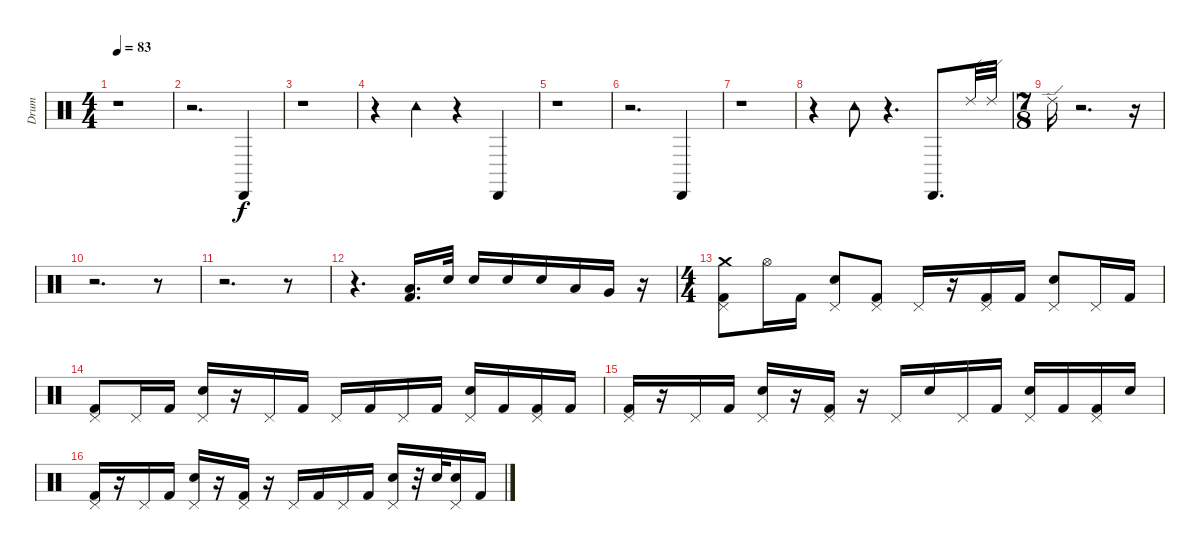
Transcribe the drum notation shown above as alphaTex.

\track ("Drum" "Drum") {instrument percussion}
\staff {score}
\articulation defaults
\ts (4 4)
\tempo 83
\clef neutral
\ks c
r.1{dy f} |
r.2{d} "Cabasa (hit)".4 |
r.1 |
r.4 "Tambourine (hit)".4 r.4 "Cabasa (hit)".4 |
r.1 |
r.2{d} "Cabasa (hit)".4 |
r.1 |
r.4 "Tambourine (hit)".8 r.4{d} "Cabasa (hit)".8{d} "Ride (edge) 2".32 "Ride (edge) 2".32 |
\ts (7 8)
"Ride (edge) 2".16 r.2{d} r.16 |
r.2{d} r.8 |
r.2{d} r.8 |
r.4{d} ("Low Tom (hit)" "Kick (hit) 2").16{d} "Electric Snare (hit)".32 "Electric Snare (hit)".16 "Electric Snare (hit)".16 "Electric Snare (hit)".16 "Low Tom (hit)".16 "Very Low Tom (hit)".16 r.16 |
\ts (4 4)
("Crash medium (hit)" "Pedal Hi-Hat (hit)" "Kick (hit) 2").8 "Hi-Hat (open)".16 "Kick (hit) 2".16 ("Pedal Hi-Hat (hit)" "Electric Snare (hit)").8 ("Pedal Hi-Hat (hit)" "Kick (hit) 2").8 "Pedal Hi-Hat (hit)".16 r.16 ("Pedal Hi-Hat (hit)" "Kick (hit) 2").16 "Kick (hit) 2".16 ("Pedal Hi-Hat (hit)" "Electric Snare (hit)").8 "Pedal Hi-Hat (hit)".16 "Kick (hit) 2".16 |
("Kick (hit) 2" "Pedal Hi-Hat (hit)").8 "Pedal Hi-Hat (hit)".16 "Kick (hit) 2".16 ("Electric Snare (hit)" "Pedal Hi-Hat (hit)").16 r.16 "Pedal Hi-Hat (hit)".16 "Kick (hit) 2".16 "Pedal Hi-Hat (hit)".16 "Kick (hit) 2".16 "Pedal Hi-Hat (hit)".16 "Kick (hit) 2".16 ("Electric Snare (hit)" "Pedal Hi-Hat (hit)").16 "Kick (hit) 2".16 ("Kick (hit) 2" "Pedal Hi-Hat (hit)").16 "Kick (hit) 2".16 |
("Pedal Hi-Hat (hit)" "Kick (hit) 2").16 r.16 "Pedal Hi-Hat (hit)".16 "Kick (hit) 2".16 ("Pedal Hi-Hat (hit)" "Electric Snare (hit)").16 r.16 ("Pedal Hi-Hat (hit)" "Kick (hit) 2").16 r.16 "Pedal Hi-Hat (hit)".16 "Electric Snare (hit)".16 "Pedal Hi-Hat (hit)".16 "Kick (hit) 2".16 ("Pedal Hi-Hat (hit)" "Electric Snare (hit)").16 "Kick (hit) 2".16 ("Pedal Hi-Hat (hit)" "Kick (hit) 2").16 "Electric Snare (hit)".16 |
("Pedal Hi-Hat (hit)" "Kick (hit) 2").16 r.16 "Pedal Hi-Hat (hit)".16 "Kick (hit) 2".16 ("Pedal Hi-Hat (hit)" "Electric Snare (hit)").16 r.16 ("Pedal Hi-Hat (hit)" "Kick (hit) 2").16 r.16 "Pedal Hi-Hat (hit)".16 "Kick (hit) 2".16 "Pedal Hi-Hat (hit)".16 "Kick (hit) 2".16 ("Pedal Hi-Hat (hit)" "Electric Snare (hit)").16 r.32 "Electric Snare (hit)".32 ("Pedal Hi-Hat (hit)" "Electric Snare (hit)").16 "Kick (hit) 2".16
